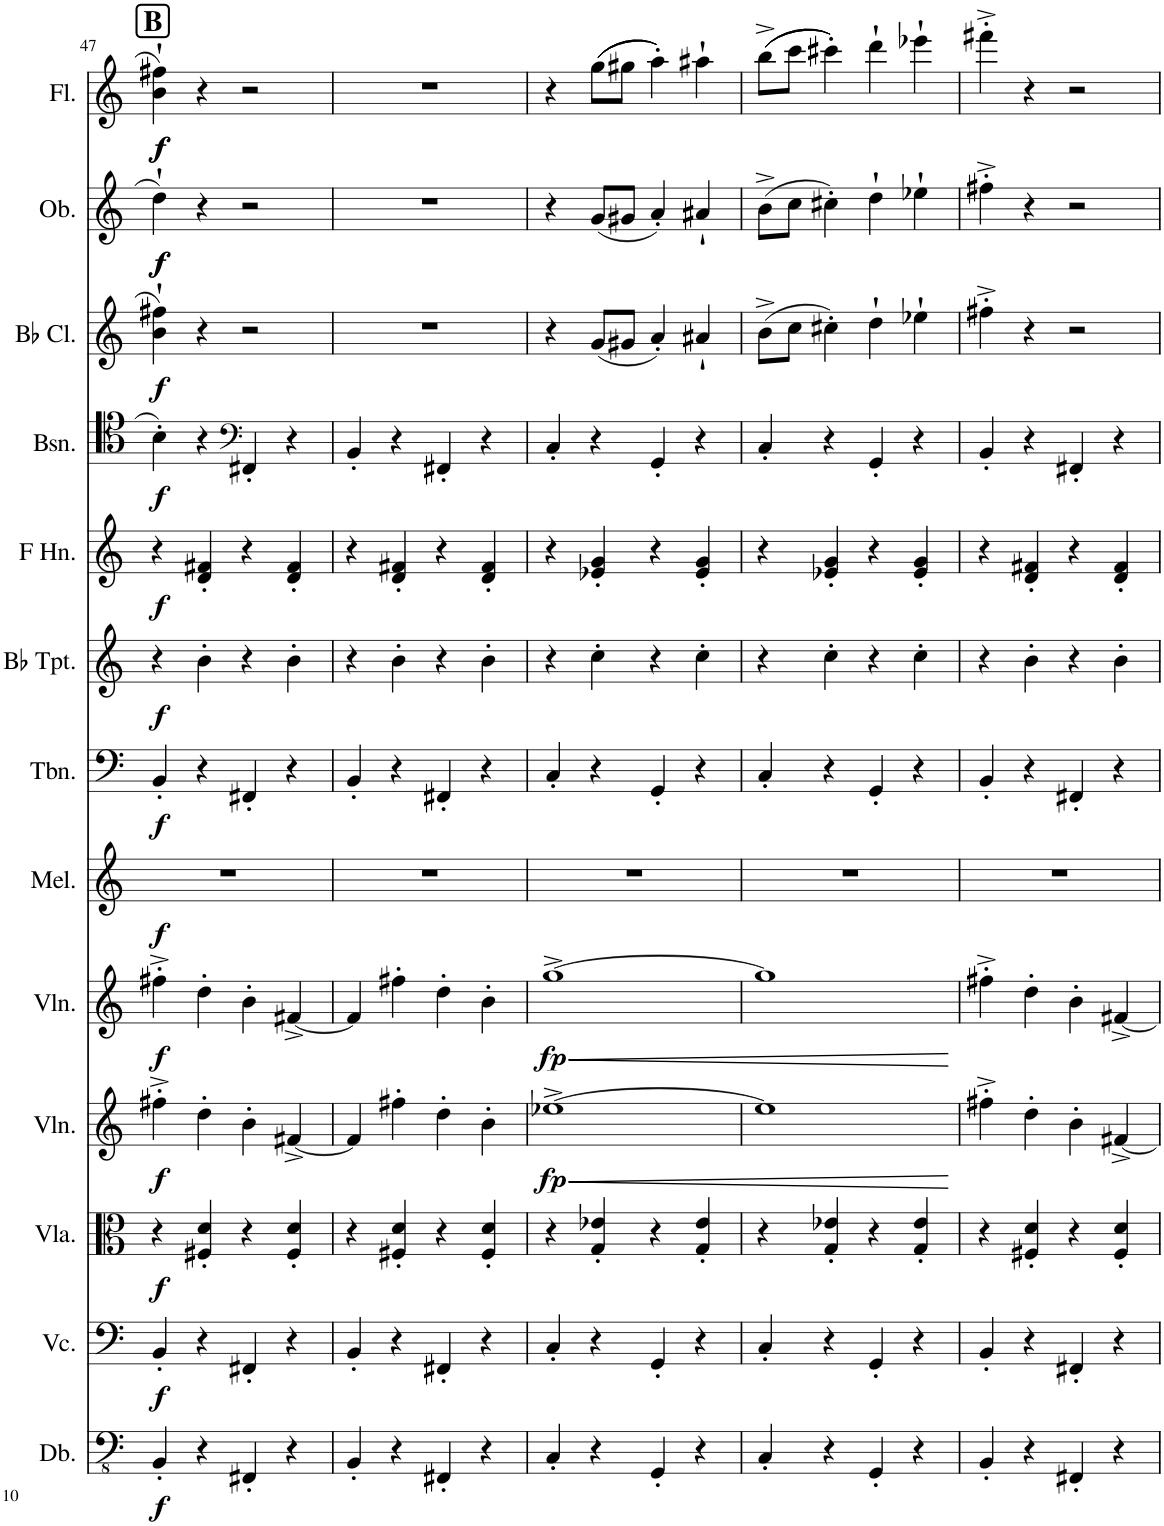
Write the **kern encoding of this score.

**kern	**dynam	**kern	**dynam	**kern	**dynam	**kern	**dynam	**kern	**dynam	**kern	**dynam	**kern	**dynam	**kern	**dynam	**kern	**dynam	**kern	**dynam	**kern	**dynam	**kern	**dynam	**kern	**dynam
*part13	*part13	*part12	*part12	*part11	*part11	*part10	*part10	*part9	*part9	*part8	*part8	*part7	*part7	*part6	*part6	*part5	*part5	*part4	*part4	*part3	*part3	*part2	*part2	*part1	*part1
*staff13	*staff13	*staff12	*staff12	*staff11	*staff11	*staff10	*staff10	*staff9	*staff9	*staff8	*staff8	*staff7	*staff7	*staff6	*staff6	*staff5	*staff5	*staff4	*staff4	*staff3	*staff3	*staff2	*staff2	*staff1	*staff1
*I"Double Bass	*	*I"Violoncello	*	*I"Viola	*	*I"Violin	*	*I"Violin	*	*I"Melodica	*	*I"Trombone	*	*I"Bb Trumpet	*	*I"Horn in F	*	*I"Bassoon	*	*I"Bb Clarinet	*	*I"Oboe	*	*I"Flute	*
*I'Db.	*	*I'Vc.	*	*I'Vla.	*	*I'Vln.	*	*I'Vln.	*	*I'Mel.	*	*I'Tbn.	*	*I'Bb Tpt.	*	*	*	*I'Bsn.	*	*I'Bb Cl.	*	*I'Ob.	*	*I'Fl.	*
!!LO:PB:g=z
*clefFv4	*	*clefF4	*	*clefC3	*	*clefG2	*	*clefG2	*	*clefG2	*	*clefF4	*	*clefG2	*	*clefG2	*	*clefC4	*	*clefG2	*	*clefG2	*	*clefG2	*
*ITrd7c12	*	*	*	*	*	*	*	*	*	*	*	*	*	*ITrd1c2	*	*ITrd4c7	*	*	*	*ITrd1c2	*	*	*	*	*
*k[]	*	*k[]	*	*k[]	*	*k[]	*	*k[]	*	*k[]	*	*k[]	*	*k[]	*	*k[]	*	*k[]	*	*k[]	*	*k[]	*	*k[]	*
*M2/2	*	*M2/2	*	*M2/2	*	*M2/2	*	*M2/2	*	*M2/2	*	*M2/2	*	*M2/2	*	*M2/2	*	*M2/2	*	*M2/2	*	*M2/2	*	*M2/2	*
*met(c|)	*	*met(c|)	*	*met(c|)	*	*met(c|)	*	*met(c|)	*	*met(c|)	*	*met(c|)	*	*met(c|)	*	*met(c|)	*	*met(c|)	*	*met(c|)	*	*met(c|)	*	*met(c|)	*
!!LO:REH:place=s1:a:B:cj:fs=14:t=B
=47	=47	=47	=47	=47	=47	=47	=47	=47	=47	=47	=47	=47	=47	=47	=47	=47	=47	=47	=47	=47	=47	=47	=47	=47	=47
!	!LO:DY:b	!	!LO:DY:b	!	!LO:DY:b	!	!LO:DY:b	!	!LO:DY:b	!	!LO:DY:b	!	!LO:DY:b	!	!LO:DY:b	!	!LO:DY:b	!	!LO:DY:b	!	!LO:DY:b	!	!LO:DY:b	!	!
!	!	!	!	!	!	!	!	!	!	!	!	!	!	!	!	!	!	!	!	!	!	!	!LO:DY:n=1:b	!	!LO:DY:b
!	!	!	!	!	!	!	!	!	!	!	!	!	!	!	!	!	!	!	!	!	!	!	!	!	!LO:DY:n=1:b
4BBB'/	f	4BB'/	f	4r	f	4ff#X'^\	f	4ff#X'^\	f	1r	f	4BB'/	f	4r	f	4r	f	4B'\	f	4b\` 4ff#X\`	f	4dd`\	f f	4b\` 4ff#X\`	f f
4r	.	4r	.	4F#X/' 4d/'	.	4dd'\	.	4dd'\	.	.	.	4r	.	4b'\	.	4d/' 4f#X/'	.	4r	.	4r	.	4r	.	4r	.
*	*	*	*	*	*	*	*	*	*	*	*	*	*	*	*	*	*	*clefF4	*	*	*	*	*	*	*
4FFF#X'/	.	4FF#X'/	.	4r	.	4b'\	.	4b'\	.	.	.	4FF#X'/	.	4r	.	4r	.	4FF#X'/	.	2r	.	2r	.	2r	.
4r	.	4r	.	4F#/' 4d/'	.	[4f#X^/	.	[4f#X^/	.	.	.	4r	.	4b'\	.	4d/' 4f#/'	.	4r	.	.	.	.	.	.	.
=48	=48	=48	=48	=48	=48	=48	=48	=48	=48	=48	=48	=48	=48	=48	=48	=48	=48	=48	=48	=48	=48	=48	=48	=48	=48
4BBB'/	.	4BB'/	.	4r	.	4f#/]	.	4f#/]	.	1r	.	4BB'/	.	4r	.	4r	.	4BB'/	.	1r	.	1r	.	1r	.
4r	.	4r	.	4F#X/' 4d/'	.	4ff#X'\	.	4ff#X'\	.	.	.	4r	.	4b'\	.	4d/' 4f#X/'	.	4r	.	.	.	.	.	.	.
4FFF#X'/	.	4FF#X'/	.	4r	.	4dd'\	.	4dd'\	.	.	.	4FF#X'/	.	4r	.	4r	.	4FF#X'/	.	.	.	.	.	.	.
4r	.	4r	.	4F#/' 4d/'	.	4b'\	.	4b'\	.	.	.	4r	.	4b'\	.	4d/' 4f#/'	.	4r	.	.	.	.	.	.	.
=49	=49	=49	=49	=49	=49	=49	=49	=49	=49	=49	=49	=49	=49	=49	=49	=49	=49	=49	=49	=49	=49	=49	=49	=49	=49
!	!	!	!	!	!	!	!LO:HP:b	!	!LO:HP:b	!	!	!	!	!	!	!	!	!	!	!	!	!	!	!	!
!	!	!	!	!	!	!	!LO:DY:n=1:b	!	!LO:DY:n=1:b	!	!	!	!	!	!	!	!	!	!	!	!	!	!	!	!
4CC'/	.	4C'/	.	4r	.	[1ee-X^	< fp	[1gg^	< fp	1r	.	4C'/	.	4r	.	4r	.	4C'/	.	4r	.	4r	.	4r	.
4r	.	4r	.	4G/' 4e-X/'	.	.	.	.	.	.	.	4r	.	4cc'\	.	4e-X/' 4g/'	.	4r	.	(8g/L	.	(8g/L	.	(((8gg\L	.
.	.	.	.	.	.	.	.	.	.	.	.	.	.	.	.	.	.	.	.	8g#X/J	.	8g#X/J	.	8gg#X\J	.
4GGG'/	.	4GG'/	.	4r	.	.	.	.	.	.	.	4GG'/	.	4r	.	4r	.	4GG'/	.	4a'/)	.	4a'/)	.	4aa'\)))	.
4r	.	4r	.	4G/' 4e-/'	.	.	.	.	.	.	.	4r	.	4cc'\	.	4e-/' 4g/'	.	4r	.	4a#X`/	.	4a#X`/	.	4aa#X`\	.
=50	=50	=50	=50	=50	=50	=50	=50	=50	=50	=50	=50	=50	=50	=50	=50	=50	=50	=50	=50	=50	=50	=50	=50	=50	=50
4CC'/	.	4C'/	.	4r	.	1ee-]	.	1gg]	.	1r	.	4C'/	.	4r	.	4r	.	4C'/	.	(8b^\L	.	(8b^\L	.	(((8bb^\L	.
.	.	.	.	.	.	.	.	.	.	.	.	.	.	.	.	.	.	.	.	8cc\J	.	8cc\J	.	8ccc\J	.
4r	.	4r	.	4G/' 4e-X/'	.	.	.	.	.	.	.	4r	.	4cc'\	.	4e-X/' 4g/'	.	4r	.	4cc#X'\)	.	4cc#X'\)	.	4ccc#X'\)))	.
4GGG'/	.	4GG'/	.	4r	.	.	.	.	.	.	.	4GG'/	.	4r	.	4r	.	4GG'/	.	4dd`\	.	4dd`\	.	4ddd`\	.
4r	.	4r	.	4G/' 4e-/'	.	.	.	.	.	.	.	4r	.	4cc'\	.	4e-/' 4g/'	.	4r	.	4ee-X`\	.	4ee-X`\	.	4eee-X`\	.
.	.	.	.	.	.	.	[	.	[	.	.	.	.	.	.	.	.	.	.	.	.	.	.	.	.
=51	=51	=51	=51	=51	=51	=51	=51	=51	=51	=51	=51	=51	=51	=51	=51	=51	=51	=51	=51	=51	=51	=51	=51	=51	=51
4BBB'/	.	4BB'/	.	4r	.	4ff#X'^\	.	4ff#X'^\	.	1r	.	4BB'/	.	4r	.	4r	.	4BB'/	.	4ff#X'^\	.	4ff#X'^\	.	4fff#X'^\	.
4r	.	4r	.	4F#X/' 4d/'	.	4dd'\	.	4dd'\	.	.	.	4r	.	4b'\	.	4d/' 4f#X/'	.	4r	.	4r	.	4r	.	4r	.
4FFF#X'/	.	4FF#X'/	.	4r	.	4b'\	.	4b'\	.	.	.	4FF#X'/	.	4r	.	4r	.	4FF#X'/	.	2r	.	2r	.	2r	.
4r	.	4r	.	4F#/' 4d/'	.	[4f#X^/	.	[4f#X^/	.	.	.	4r	.	4b'\	.	4d/' 4f#/'	.	4r	.	.	.	.	.	.	.
=	=	=	=	=	=	=	=	=	=	=	=	=	=	=	=	=	=	=	=	=	=	=	=	=	=
*-	*-	*-	*-	*-	*-	*-	*-	*-	*-	*-	*-	*-	*-	*-	*-	*-	*-	*-	*-	*-	*-	*-	*-	*-	*-
